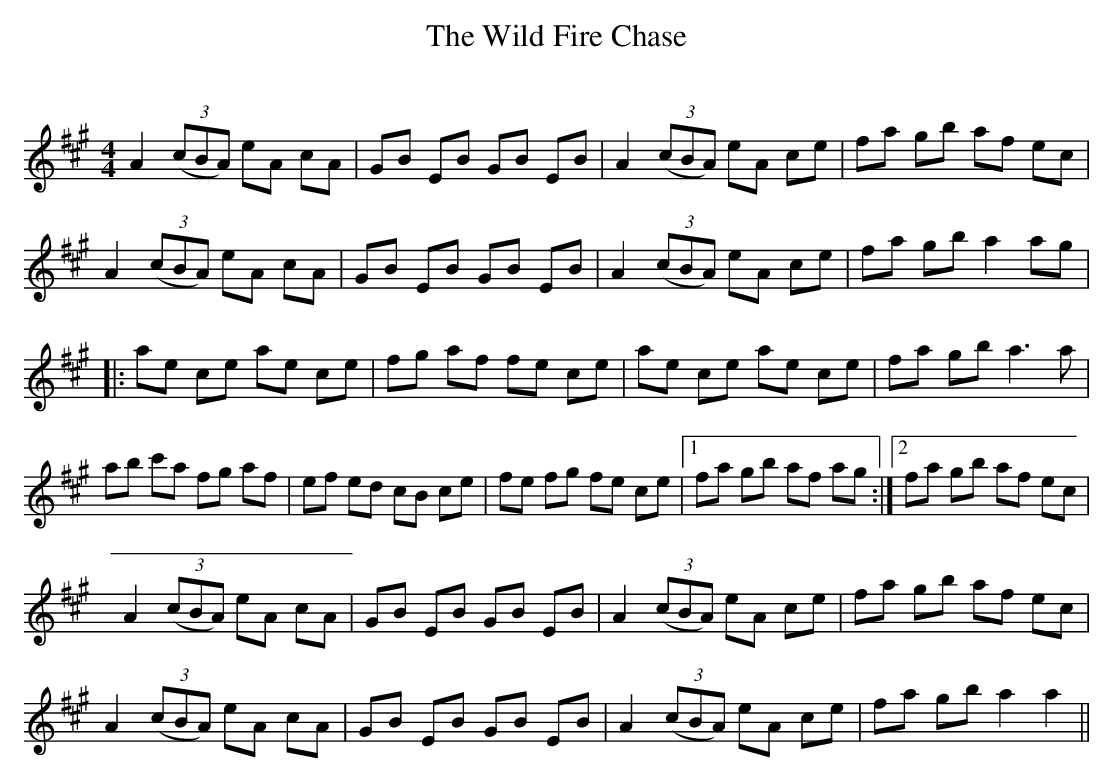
X:1
T: The Wild Fire Chase
C:
Q: 232
K:A
M:4/4
L:1/8
A2 ((3cBA) eA cA|GB EB GB EB|A2 ((3cBA) eA ce|fa gb af ec|
A2 ((3cBA) eA cA|GB EB GB EB|A2 ((3cBA) eA ce|fa gb a2 ag|
|:ae ce ae ce|fg af fe ce|ae ce ae ce|fa gb a3a|
ab c'a fg af|ef ed cB ce|fe fg fe ce|1fa gb af ag:|2fa gb af ec|
A2 ((3cBA) eA cA|GB EB GB EB|A2 ((3cBA) eA ce|fa gb af ec|
A2 ((3cBA) eA cA|GB EB GB EB|A2 ((3cBA) eA ce|fa gb a2 a2||
